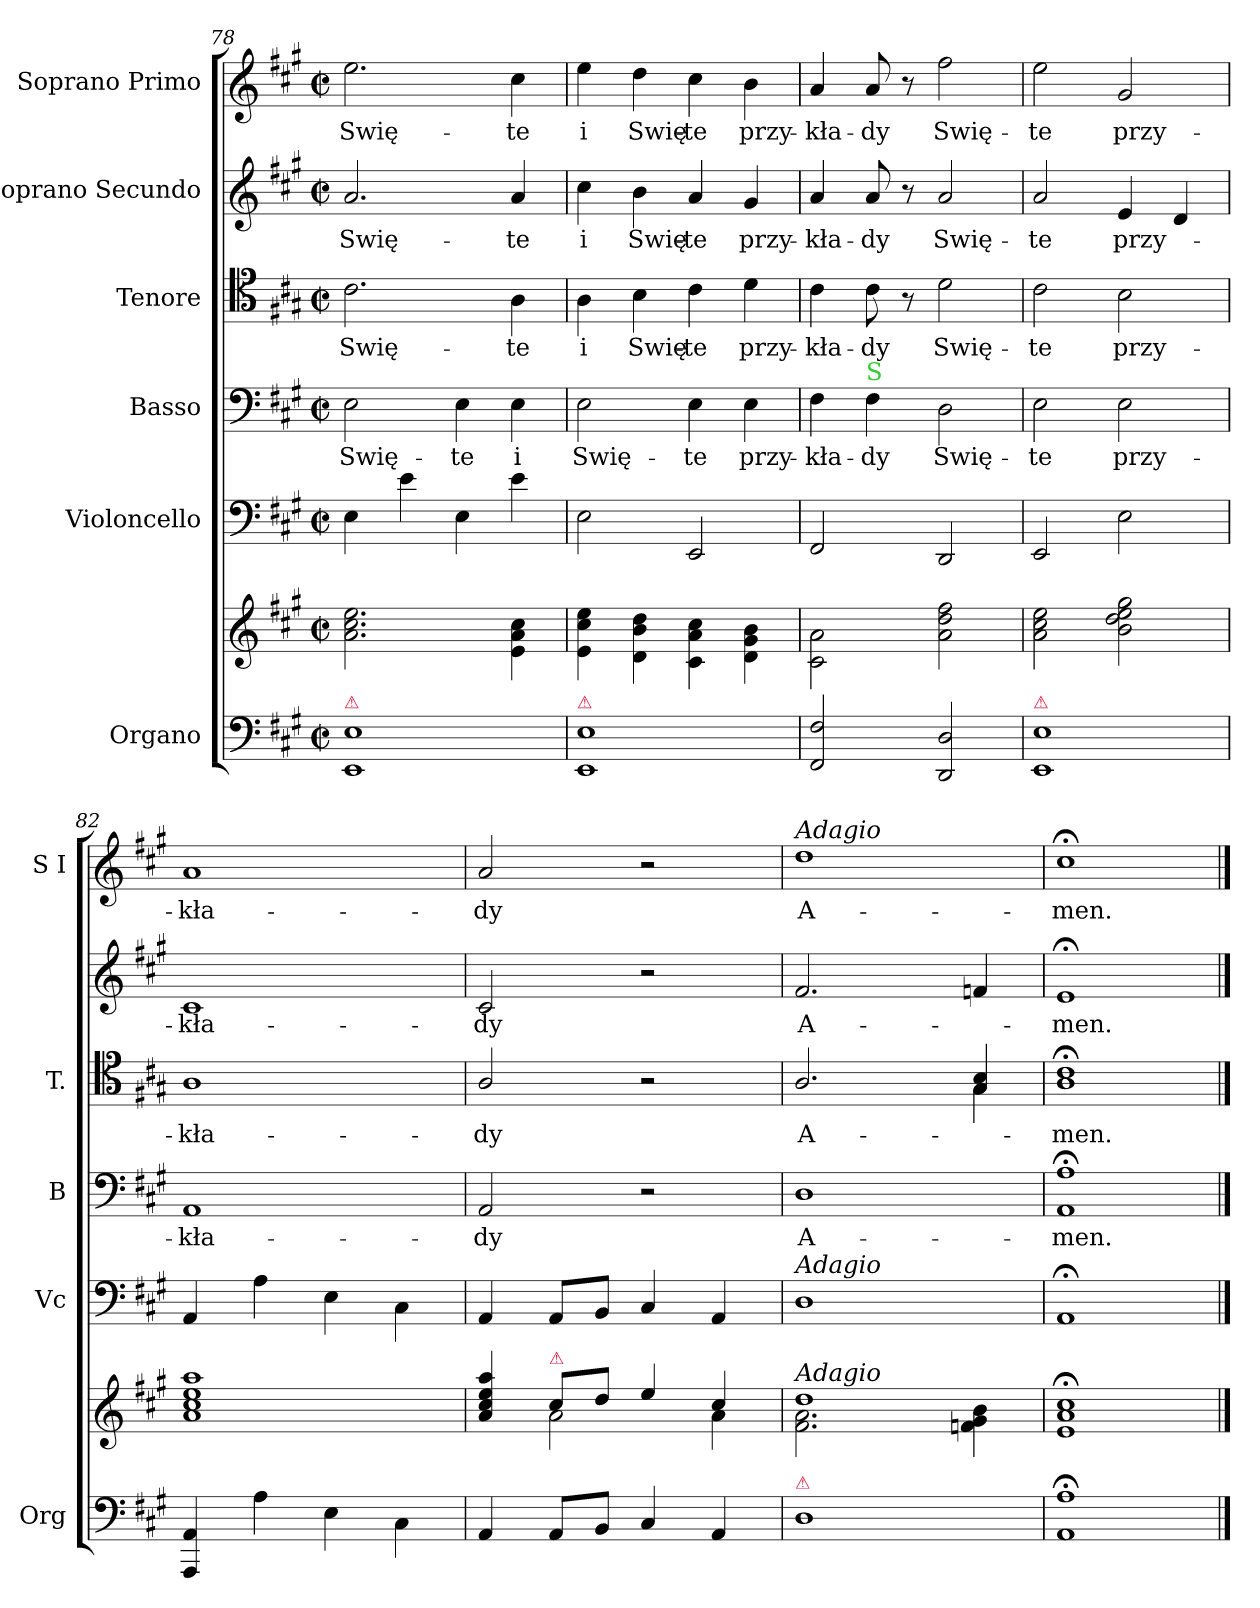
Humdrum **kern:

**kern	**kern	**kern	**kern	**text	**kern	**text	**kern	**text	**kern	**text
*part6	*part6	*part5	*part4	*part4	*part3	*part3	*part2	*part2	*part1	*part1
*staff7	*staff6	*staff5	*staff4	*staff4	*staff3	*staff3	*staff2	*staff2	*staff1	*staff1
*I"Organo	*	*I"Violoncello	*I"Basso	*	*I"Tenore	*	*I"Soprano Secundo	*	*I"Soprano Primo	*
*I'Org	*	*I'Vc	*I'B	*	*I'T.	*	*	*	*I'S I	*
*clefF4	*clefG2	*clefF4	*clefF4	*	*clefC4	*	*clefG2	*	*clefG2	*
*k[f#c#g#]	*k[f#c#g#]	*k[f#c#g#]	*k[f#c#g#]	*	*k[f#c#g#]	*	*k[f#c#g#]	*	*k[f#c#g#]	*
*M2/2	*M2/2	*M2/2	*M2/2	*	*M2/2	*	*M2/2	*	*M2/2	*
*met(c|)	*met(c|)	*met(c|)	*met(c|)	*	*met(c|)	*	*met(c|)	*	*met(c|)	*
=78	=78	=78	=78	=78	=78	=78	=78	=78	=78	=78
!LO:TX:a:color=crimson:t=⚠	!	!	!	!	!	!	!	!	!	!
!	!	!	!	!LO:LY:i	!	!LO:LY:i	!	!LO:LY:i	!	!LO:LY:i
1EE/ 1E/	2.a\ 2.cc#\ 2.ee\	4E\	2E\	Swię-	2.c#\	Swię-	2.a/	Swię-	2.ee\	Swię-
.	.	4e\	.	.	.	.	.	.	.	.
!	!	!	!	!LO:LY:i	!	!	!	!	!	!
.	.	4E\	4E\	-te	.	.	.	.	.	.
!	!	!	!	!LO:LY:i	!	!LO:LY:i	!	!LO:LY:i	!	!LO:LY:i
.	4e\ 4a\ 4cc#\	4e\	4E\	i	4A\	-te	4a/	-te	4cc#\	-te
=79	=79	=79	=79	=79	=79	=79	=79	=79	=79	=79
!LO:TX:a:color=crimson:t=⚠	!	!	!	!	!	!	!	!	!	!
!	!	!	!	!LO:LY:i	!	!LO:LY:i	!	!LO:LY:i	!	!LO:LY:i
1EE/ 1E/	4e\ 4cc#\ 4ee\	2E\	2E\	Swię-	4A\	i	4cc#\	i	4ee\	i
!	!	!	!	!	!	!LO:LY:i	!	!LO:LY:i	!	!LO:LY:i
.	4d\ 4b\ 4dd\	.	.	.	4B\	Swię-	4b\	Swię-	4dd\	Swię-
!	!	!	!	!LO:LY:i	!	!LO:LY:i	!	!LO:LY:i	!	!LO:LY:i
.	4c#\ 4a\ 4cc#\	2EE/	4E\	-te	4c#\	-te	4a/	-te	4cc#\	-te
!	!	!	!	!LO:LY:i	!	!LO:LY:i	!	!LO:LY:i	!	!LO:LY:i
.	4d\ 4g#\ 4b\	.	4E\	przy-	4d\	przy-	4g#/	przy-	4b\	przy-
=80	=80	=80	=80	=80	=80	=80	=80	=80	=80	=80
!	!	!	!	!LO:LY:i	!	!LO:LY:i	!	!LO:LY:i	!	!LO:LY:i
2FF#/ 2F#/	2c#\ 2a\	2FF#/	4F#\	-kła-	4c#\	-kła-	4a/	-kła-	4a/	-kła-
!	!	!	!LO:TX:a:color=limegreen:t=S	!	!	!	!	!	!	!
!	!	!	!	!LO:LY:i	!	!LO:LY:i	!	!LO:LY:i	!	!LO:LY:i
.	.	.	4F#\	-dy	8c#\	-dy	8a/	-dy	8a/	-dy
.	.	.	.	.	8r	.	8r	.	8r	.
!	!	!	!	!LO:LY:i	!	!LO:LY:i	!	!LO:LY:i	!	!LO:LY:i
2DD/ 2D/	2a\ 2dd\ 2ff#\	2DD/	2D\	Swię-	2d\	Swię-	2a/	Swię-	2ff#\	Swię-
=81	=81	=81	=81	=81	=81	=81	=81	=81	=81	=81
!LO:TX:a:color=crimson:t=⚠	!	!	!	!	!	!	!	!	!	!
!	!	!	!	!LO:LY:i	!	!LO:LY:i	!	!LO:LY:i	!	!LO:LY:i
1EE/ 1E/	2a\ 2cc#\ 2ee\	2EE/	2E\	-te	2c#\	-te	2a/	-te	2ee\	-te
!	!	!	!	!LO:LY:i	!	!LO:LY:i	!	!LO:LY:i	!	!LO:LY:i
.	2b\ 2dd\ 2ee\ 2gg#\	2E\	2E\	przy-	2B\	przy-	4e/	przy-	2g#/	przy-
.	.	.	.	.	.	.	4d/	.	.	.
=82	=82	=82	=82	=82	=82	=82	=82	=82	=82	=82
!	!	!	!	!LO:LY:i	!	!LO:LY:i	!	!LO:LY:i	!	!LO:LY:i
4AAA/ 4AA/	1a\ 1cc#\ 1ee\ 1aa\	4AA/	1AA/	-kła-	1A\	-kła-	1c#/	-kła-	1a/	-kła-
4A\	.	4A\	.	.	.	.	.	.	.	.
4E\	.	4E\	.	.	.	.	.	.	.	.
4C#\	.	4C#\	.	.	.	.	.	.	.	.
=83	=83	=83	=83	=83	=83	=83	=83	=83	=83	=83
*	*^	*	*	*	*	*	*	*	*	*
!	!	!	!	!	!LO:LY:i	!	!LO:LY:i	!	!LO:LY:i	!	!LO:LY:i
4AA/	4a/ 4cc#/ 4ee/ 4aa/	4ryy	4AA/	2AA/	-dy	2A/	-dy	2c#/	-dy	2a/	-dy
!	!LO:TX:a:color=crimson:t=⚠	!	!	!	!	!	!	!	!	!	!
8AA/L	8cc#/L	2a\	8AA/L	.	.	.	.	.	.	.	.
8BB/J	8dd/J	.	8BB/J	.	.	.	.	.	.	.	.
4C#/	4ee/	.	4C#/	2r	.	2r	.	2r	.	2r	.
4AA/	4cc#/	4a\	4AA/	.	.	.	.	.	.	.	.
=84	=84	=84	=84	=84	=84	=84	=84	=84	=84	=84	=84
!	!	!	!	!	!	!	!	!	!	!LO:TX:a:i:t=Adagio	!
!	!	!	!LO:TX:a:i:t=Adagio	!	!	!	!	!	!	!	!
!	!LO:TX:a:i:t=Adagio	!	!	!	!	!	!	!	!	!	!
!LO:TX:a:color=crimson:t=⚠	!	!	!	!	!	!	!	!	!	!	!
!	!	!	!	!	!LO:LY:i	!	!LO:LY:i	!	!LO:LY:i	!	!LO:LY:i
*	*	*	*	*	*	*^	*	*	*	*	*
1D\	1dd/	2.f#\ 2.a\	1D\	1D\	A-	2.A/	2ryy	A-	2.f#/	A-	1dd\	A-
.	.	.	.	.	.	.	4ryy	.	.	.	.	.
.	.	4fn\ 4g#\ 4b\	.	.	.	4G#/ 4B/	4G#\	.	4fn/	.	.	.
=85	=85	=85	=85	=85	=85	=85	=85	=85	=85	=85	=85	=85
!	!	!	!	!	!LO:LY:i	!	!	!LO:LY:i	!	!LO:LY:i	!	!LO:LY:i
*	*v	*v	*	*	*	*v	*v	*	*	*	*	*
1AA;<\ 1A;<\	1e;</ 1a;</ 1cc#;</	1AA;</	1AA;<\ 1A;<\	-men.	1A;<\ 1c#;<\	-men.	1e;</	-men.	1cc#;<\	-men.
==	==	==	==	==	==	==	==	==	==	==
*-	*-	*-	*-	*-	*-	*-	*-	*-	*-	*-
